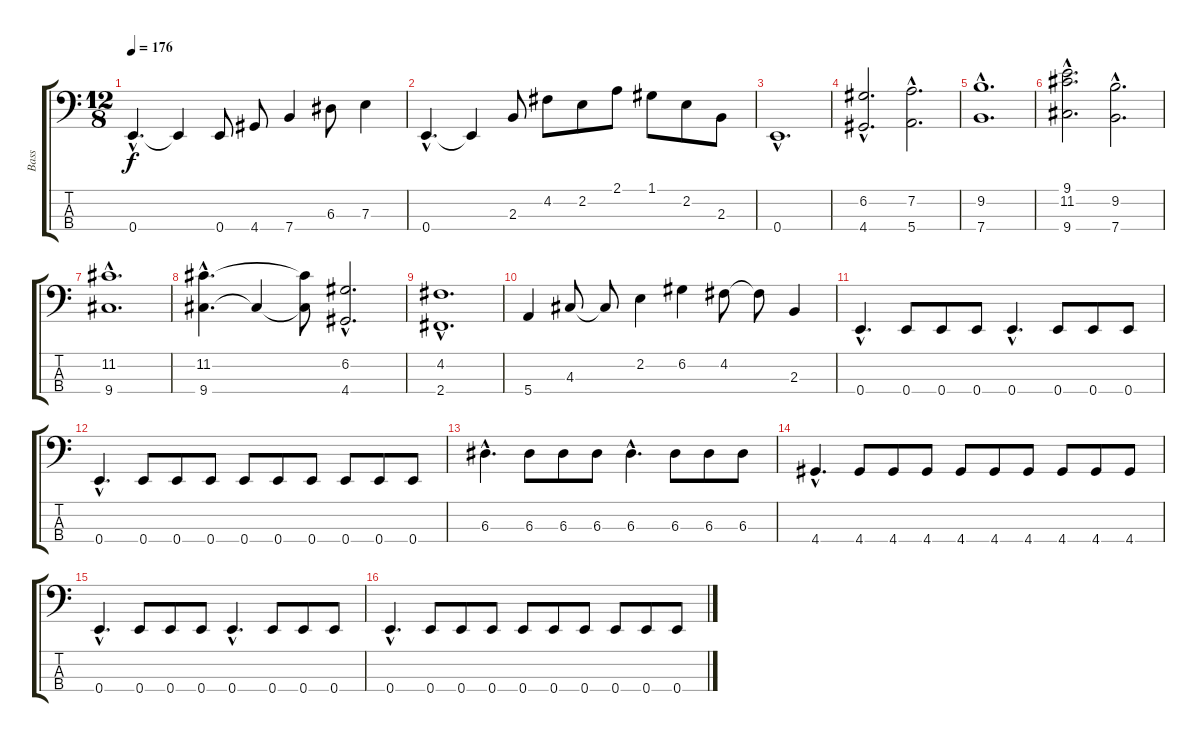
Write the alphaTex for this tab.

\track ("Bass" "Bass") {instrument acousticguitarnylon}
\staff {score tabs}
\tuning (G2 D2 A1 E1) {hide}
\ts (12 8)
\tempo 176
\clef f4
\ks c
0.4{hac}.4{d dy f} 0.4{t}.4 0.4.8 4.4.8 7.4.4 6.3.8 7.3.4 |
0.4{hac}.4{d} 0.4{t}.4 2.3.8 4.2.8 2.2.8 2.1.8 1.1.8 2.2.8 2.3.8 |
0.4{hac}.1{d} |
(6.2{hac} 4.4{hac}).2{d} (7.2{hac} 5.4{hac}).2{d} |
(9.2{hac} 7.4{hac}).1{d} |
(9.1{hac} 11.2{hac} 9.4{hac}).2{d} (9.2{hac} 7.4{hac}).2{d} |
(11.2{hac} 9.4{hac}).1{d} |
(11.2{hac} 9.4{hac}).4{d} 9.4{t}.4 (11.2{t} 9.4{t}).8 (6.2{hac} 4.4{hac}).2{d} |
(4.2{hac} 2.4{hac}).1{d} |
5.4.4 4.3.8 4.3{t}.8 2.2.4 6.2.4 4.2.8 4.2{t}.8 2.3.4 |
0.4{hac}.4{d} 0.4.8 0.4.8 0.4.8 0.4{hac}.4{d} 0.4.8 0.4.8 0.4.8 |
0.4{hac}.4{d} 0.4.8 0.4.8 0.4.8 0.4.8 0.4.8 0.4.8 0.4.8 0.4.8 0.4.8 |
6.3{hac}.4{d} 6.3.8 6.3.8 6.3.8 6.3{hac}.4{d} 6.3.8 6.3.8 6.3.8 |
4.4{hac}.4{d} 4.4.8 4.4.8 4.4.8 4.4.8 4.4.8 4.4.8 4.4.8 4.4.8 4.4.8 |
0.4{hac}.4{d} 0.4.8 0.4.8 0.4.8 0.4{hac}.4{d} 0.4.8 0.4.8 0.4.8 |
0.4{hac}.4{d} 0.4.8 0.4.8 0.4.8 0.4.8 0.4.8 0.4.8 0.4.8 0.4.8 0.4.8
